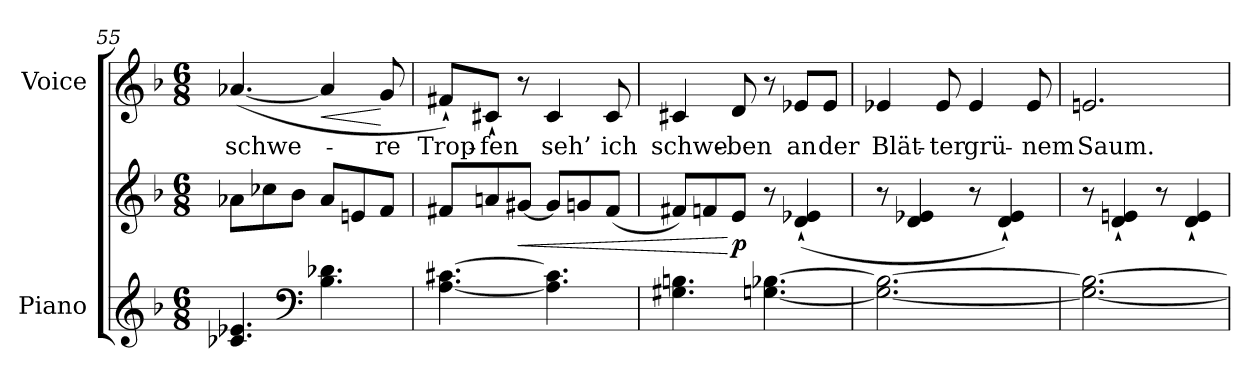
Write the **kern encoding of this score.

**kern	**kern	**dynam	**kern	**text	**dynam
*part2	*part2	*part2	*part1	*part1	*part1
*staff3	*staff2	*staff2/3	*staff1	*staff1	*staff1
*I"Piano	*	*	*I"Voice	*	*
*I'Pno	*	*	*	*	*
*clefG2	*clefG2	*	*clefG2	*	*
*k[b-]	*k[b-]	*	*k[b-]	*	*
*M6/8	*M6/8	*	*M6/8	*	*
=55	=55	=55	=55	=55	=55
4.c-X/ 4.e-X/	8a-X\L	.	(>[4.a-X/	schwe-	.
.	8cc-X\	.	.	.	.
.	8b-\J	.	.	.	.
*clefF4	*	*	*	*	*
!	!	!	!	!	!LO:HP:b
4.B-\ 4.d-X\	8a-/L	.	4a-/]	.	<
.	8en/	.	.	.	.
.	8f/J	.	8g/	-re	[
=56	=56	=56	=56	=56	=56
[4.A\ [4.c#X\	8f#X/L	.	8f#X`>/L)	Trop-	.
.	8an/	.	8c#X`>/J	-fen	.
!	!	!LO:HP:b	!	!	!
.	[8g#X/J	<	8r	.	.
4.A\] 4.c#\]	8g#/L]	.	4c#/	seh’	.
.	8gn/	.	.	.	.
.	(8f#/J	.	8c#/	ich	.
=57	=57	=57	=57	=57	=57
4.G#X\ 4.Bn\	8f#X/L)	.	4c#X/	schwe-	.
.	8fn/	.	.	.	.
!	!	!LO:DY:n=1:b	!	!	!
.	8e/J	[ p	8d/	-ben	.
[4.Gn\ [4.B-X\	8r	.	8r	.	.
.	(>4d/` 4e-X/`	.	8e-X/L	an	.
.	.	.	8e-/J	der	.
=58	=58	=58	=58	=58	=58
2.G\_ 2.B-\_	8r	.	4e-X/	Blät-	.
!	!	!LO:DY:b	!	!	!
!	!	!LO:DY:n=1:b	!	!	!
.	4d/ 4e-X/	other-dynamics p	.	.	.
.	.	.	8e-/	-ter	.
.	8r	.	4e-/	grü-	.
.	4d/` 4e-/`)	.	.	.	.
.	.	.	8e-/	-nem	.
=59	=59	=59	=59	=59	=59
2.G\_ 2.B-\_	8r	.	2.en/	Saum.	.
.	4d/` 4en/`	.	.	.	.
.	8r	.	.	.	.
.	4d/` 4e/`	.	.	.	.
=	=	=	=	=	=
*-	*-	*-	*-	*-	*-
